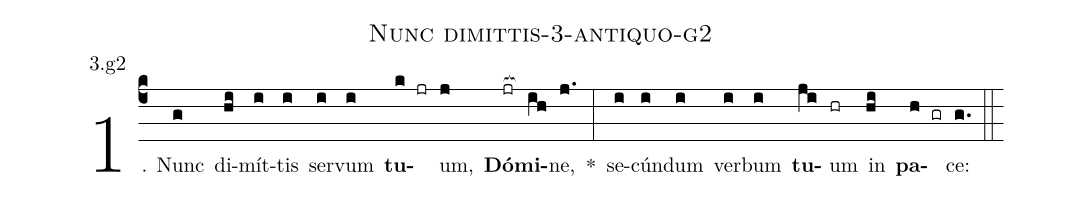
name: Nunc dimittis-3-antiquo-g2;
annotation: 3.g2;
%%
(c4)1. Nunc(g) di(hi)mít(i)tis(i) ser(i)vum(i) <b>tu</b>(k jr)um,(j) <b>Dó</b>(jr[ocb:1{])<b>mi</b>(ih[ocb:0}])ne,(j.) *(:) se(i)cún(i)dum(i) ver(i)bum(i) <b>tu</b>(ji)um(hr) in(hi) <b>pa</b>(h gr)ce:(g.) (::)
